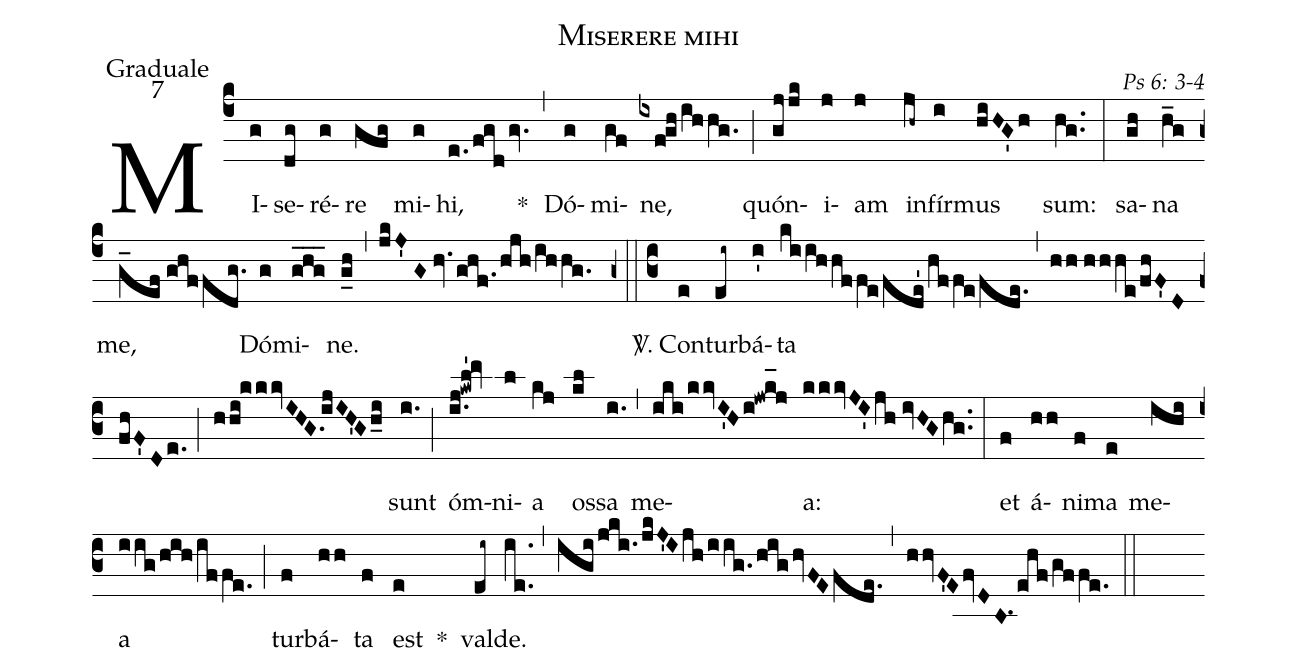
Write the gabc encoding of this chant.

name: Miserere mihi;
office-part: Graduale;
mode: 7;
commentary: Ps 6: 3-4;
%%
(c4) MI(g)se(dg)ré(g)re(gfg) mi(g)hi,(e./fgdgv.) *(,)
Dó(g)mi(gf)ne,(ixfghihhg.) (;) quón(gjjk)i(j)am(j) in(jh~)fír(i)mus(hiHG'h) sum:(hg..) (:)
sa(gh)na(h_g) me,(g_ef//ghffdg.) Dó(g)mi(ghg___)ne.(g_h) (,) (jkJ'//G//!hv.ghf.1/hjh/ihhg.) (z0::c3)
<sp>V/</sp>. Con(e)tur(ei~)bá(i')ta(kiihhffe/fde'hffe/fde.) (,) (hh//hhhe/fhF'DfhF'De.) (;) (hhi!kkkvIHG./[-0.5]ijIH'Gh_i) sunt(i.) (;) óm(i.j!kwl'!mv)ni(l)a(kj) os(kl)sa(i.) (,) me(iki/kkvI'Hi!jwk_[hl:1]j)a:(kkkvJI'jh//ivHGhg..) (:)
et(f) á(hh)ni(f)ma(e) me(ihi)a(iig/hih/iffe.) (;) tur(f)bá(hh)ta(f) est(e) *()
val(ei~)de.(ie..) (,) (igijki./jkJ'Ijh/iig./highvFEfde.) (,) (hhvF'EfvDB.1ehf/gffe.) (::)
